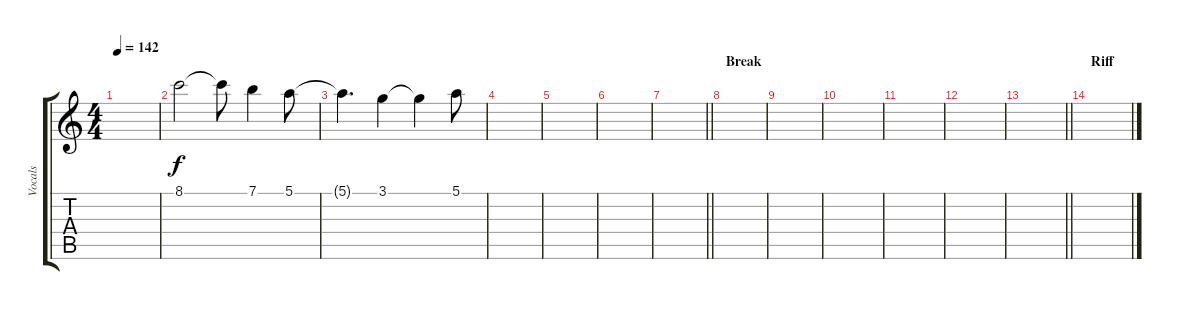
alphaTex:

\track ("Vocals" "Vocals") {instrument overdrivenguitar}
\staff {score tabs}
\tuning (E4 B3 G3 D3 A2 E2) {hide}
\ts (4 4)
\tempo 142
\clef g2
\ks c
|
8.1.2 8.1{t}.8 7.1.4 5.1.8 |
5.1{t}.4{d} 3.1.4 3.1{t}.4 5.1.8 |
|
|
|
\barLineRight lightlight
|
\section ("" "Break")
|
|
|
|
|
\barLineRight lightlight
|
\section ("" "Riff")
